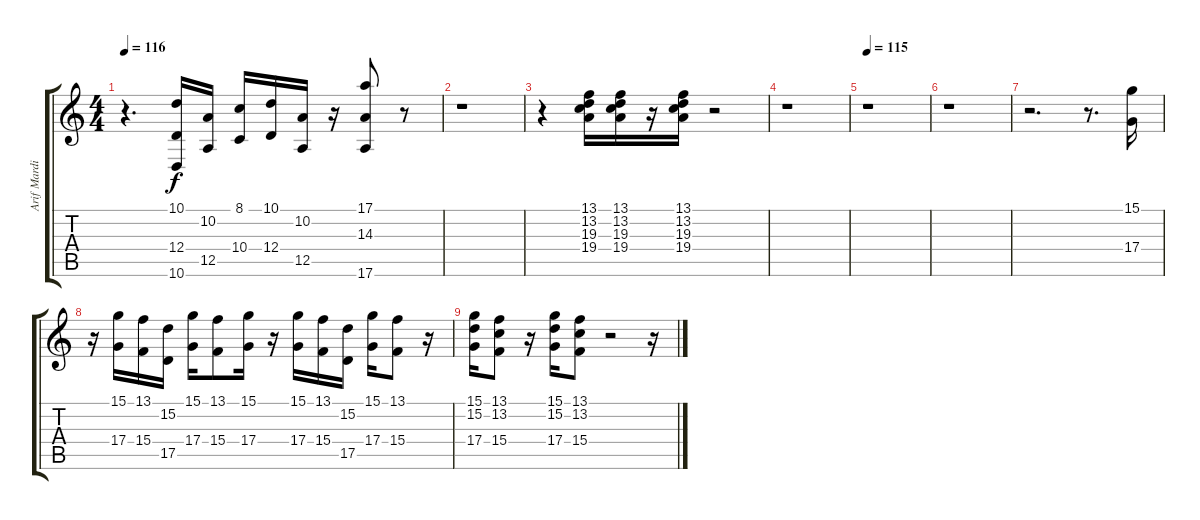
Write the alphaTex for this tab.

\track ("Arif Mardin" "Arif Mardi") {instrument brasssection}
\staff {score tabs}
\tuning (E4 B3 G3 D3 A2 E2) {hide}
\ts (4 4)
\tempo 116
\clef g2
\ks c
r.4{d dy f} (10.1 12.4 10.6).16 (10.2 12.5).16 (8.1 10.4).16 (10.1 12.4).16 (10.2 12.5).16 r.16 (17.1 14.3 17.6).8 r.8 |
r.1 |
r.4 (13.1 13.2 19.3 19.4).16 (13.1 13.2 19.3 19.4).16 r.16 (13.1 13.2 19.3 19.4).16 r.2 |
r.1 |
\tempo 115
r.1 |
r.1 |
r.2{d} r.8{d} (15.1 17.4).16 |
r.16 (15.1 17.4).16 (13.1 15.4).16 (15.2 17.5).16 (15.1 17.4).16 (13.1 15.4).8 (15.1 17.4).16 r.16 (15.1 17.4).16 (13.1 15.4).16 (15.2 17.5).16 (15.1 17.4).16 (13.1 15.4).8 r.16 |
(15.1 15.2 17.4).16 (13.1 13.2 15.4).8 r.16 (15.1 15.2 17.4).16 (13.1 13.2 15.4).8 r.2 r.16
